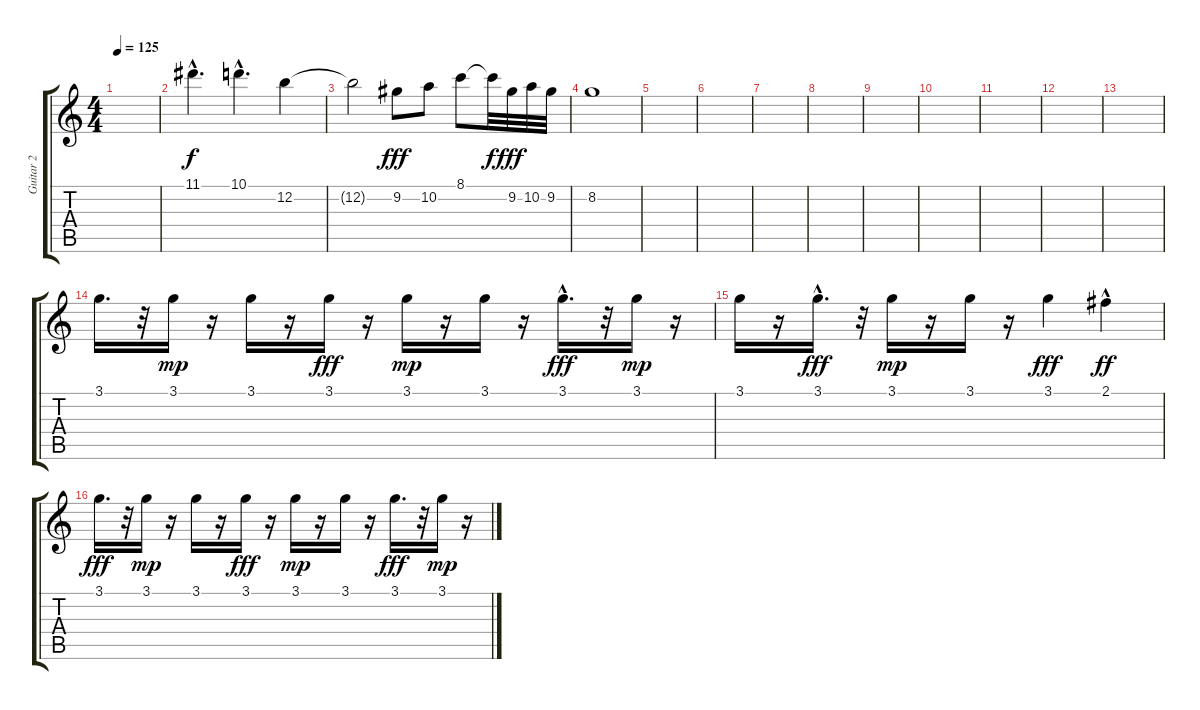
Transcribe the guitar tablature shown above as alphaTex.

\track ("Guitar 2" "Guitar 2") {instrument distortionguitar}
\staff {score tabs}
\tuning (E4 B3 G3 D3 A2 E2) {hide}
\ts (4 4)
\tempo 125
\clef g2
\ks c
|
11.1{hac}.4{d} 10.1{hac}.4{d} 12.2.4 |
12.2{t}.2{dy f} 9.2.8{dy fff} 10.2.8 8.1.8 8.1{t}.32{dy f} 9.2.32{dy fff} 10.2.32 9.2.32 |
8.2.1 |
|
|
|
|
|
|
|
|
|
3.1.16{d} r.32 3.1.16{dy mp} r.16 3.1.16 r.16 3.1.16{dy fff} r.16 3.1.16{dy mp} r.16 3.1.16 r.16 3.1{hac}.16{d dy fff} r.32 3.1.16{dy mp} r.16 |
3.1.16 r.16 3.1{hac}.16{d dy fff} r.32 3.1.16{dy mp} r.16 3.1.16 r.16 3.1.4{dy fff} 2.1{hac}.4{dy ff} |
3.1.16{d dy fff} r.32 3.1.16{dy mp} r.16 3.1.16 r.16 3.1.16{dy fff} r.16 3.1.16{dy mp} r.16 3.1.16 r.16 3.1.16{d dy fff} r.32 3.1.16{dy mp} r.16
